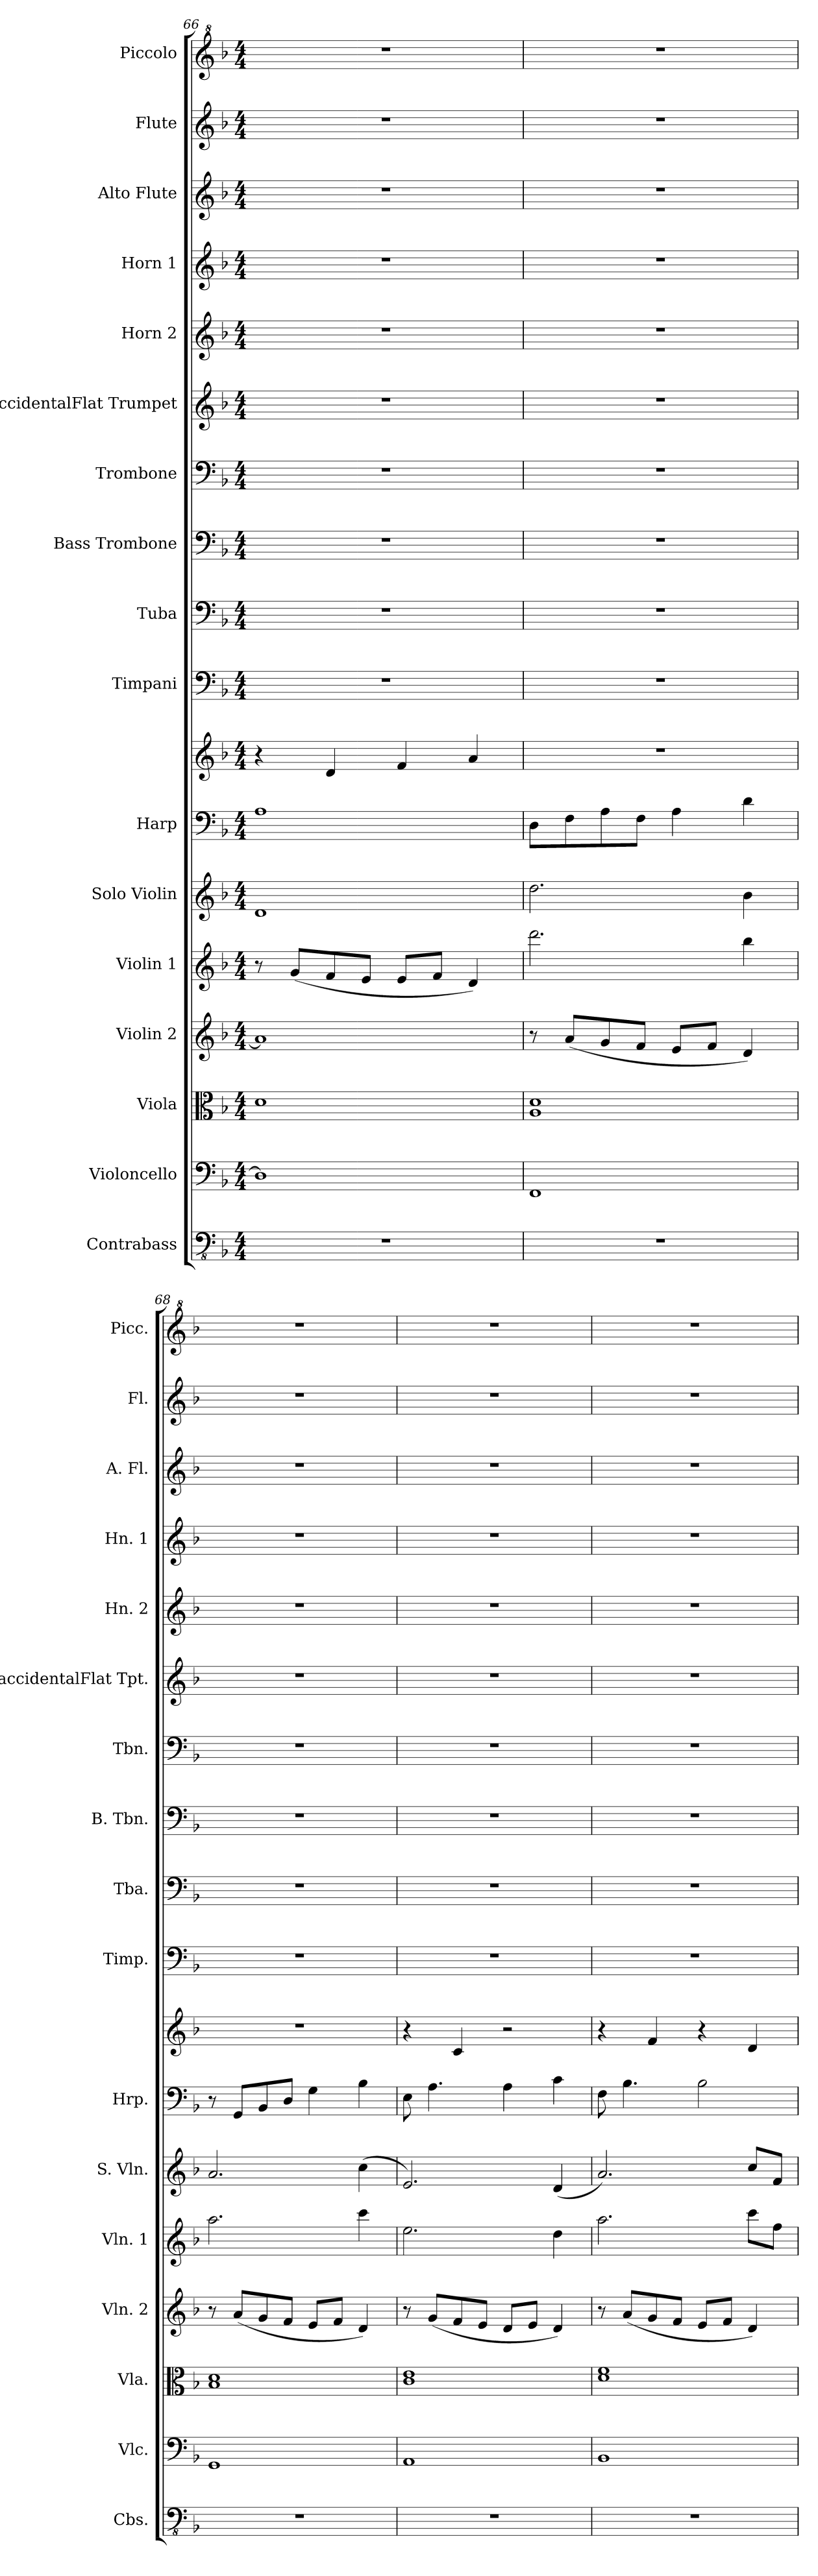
**kern	**kern	**kern	**kern	**kern	**kern	**kern	**kern	**kern	**kern	**kern	**kern	**kern	**kern	**kern	**kern	**kern	**kern
*part17	*part16	*part15	*part14	*part13	*part12	*part11	*part11	*part10	*part9	*part8	*part7	*part6	*part5	*part4	*part3	*part2	*part1
*staff18	*staff17	*staff16	*staff15	*staff14	*staff13	*staff12	*staff11	*staff10	*staff9	*staff8	*staff7	*staff6	*staff5	*staff4	*staff3	*staff2	*staff1
*I"Contrabass	*I"Violoncello	*I"Viola	*I"Violin 2	*I"Violin 1	*I"Solo Violin	*I"Harp	*	*I"Timpani	*I"Tuba	*I"Bass Trombone	*I"Trombone	*I"BaccidentalFlat Trumpet	*I"Horn 2	*I"Horn 1	*I"Alto Flute	*I"Flute	*I"Piccolo
*I'Cbs.	*I'Vlc.	*I'Vla.	*I'Vln. 2	*I'Vln. 1	*I'S. Vln.	*I'Hrp.	*	*I'Timp.	*I'Tba.	*I'B. Tbn.	*I'Tbn.	*I'BaccidentalFlat Tpt.	*I'Hn. 2	*I'Hn. 1	*I'A. Fl.	*I'Fl.	*I'Picc.
*clefFv4	*clefF4	*clefC3	*clefG2	*clefG2	*clefG2	*clefF4	*clefG2	*clefF4	*clefF4	*clefF4	*clefF4	*clefG2	*clefG2	*clefG2	*clefG2	*clefG2	*clefG^2
*	*	*	*	*	*	*	*	*	*	*	*	*ITrd1c2	*ITrd4c7	*ITrd4c7	*ITrd3c5	*	*ITrd-7c-12
*k[b-]	*k[b-]	*k[b-]	*k[b-]	*k[b-]	*k[b-]	*k[b-]	*k[b-]	*k[b-]	*k[b-]	*k[b-]	*k[b-]	*k[b-e-a-]	*k[b-e-]	*k[b-e-]	*k[]	*k[b-]	*k[b-]
*M4/4	*M4/4	*M4/4	*M4/4	*M4/4	*M4/4	*M4/4	*M4/4	*M4/4	*M4/4	*M4/4	*M4/4	*M4/4	*M4/4	*M4/4	*M4/4	*M4/4	*M4/4
=66	=66	=66	=66	=66	=66	=66	=66	=66	=66	=66	=66	=66	=66	=66	=66	=66	=66
1r	1D]	1d	1a]	8r	1d	1A	4r	1r	1r	1r	1r	1r	1r	1r	1r	1r	1r
.	.	.	.	(8g/L	.	.	.	.	.	.	.	.	.	.	.	.	.
.	.	.	.	8f/	.	.	4d/	.	.	.	.	.	.	.	.	.	.
.	.	.	.	8e/J	.	.	.	.	.	.	.	.	.	.	.	.	.
.	.	.	.	8e/L	.	.	4f/	.	.	.	.	.	.	.	.	.	.
.	.	.	.	8f/J	.	.	.	.	.	.	.	.	.	.	.	.	.
.	.	.	.	4d/)	.	.	4a/	.	.	.	.	.	.	.	.	.	.
=67	=67	=67	=67	=67	=67	=67	=67	=67	=67	=67	=67	=67	=67	=67	=67	=67	=67
1r	1FF	1A 1d	8r	2.ddd\	2.dd\	8D\L	1r	1r	1r	1r	1r	1r	1r	1r	1r	1r	1r
.	.	.	(8a/L	.	.	8F\	.	.	.	.	.	.	.	.	.	.	.
.	.	.	8g/	.	.	8A\	.	.	.	.	.	.	.	.	.	.	.
.	.	.	8f/J	.	.	8F\J	.	.	.	.	.	.	.	.	.	.	.
.	.	.	8e/L	.	.	4A\	.	.	.	.	.	.	.	.	.	.	.
.	.	.	8f/J	.	.	.	.	.	.	.	.	.	.	.	.	.	.
.	.	.	4d/)	4bb-\	4b-\	4d\	.	.	.	.	.	.	.	.	.	.	.
!!LO:PB:g=z
=68	=68	=68	=68	=68	=68	=68	=68	=68	=68	=68	=68	=68	=68	=68	=68	=68	=68
1r	1GG	1B- 1d	8r	2.aa\	2.a/	8r	1r	1r	1r	1r	1r	1r	1r	1r	1r	1r	1r
.	.	.	(8a/L	.	.	8GG/L	.	.	.	.	.	.	.	.	.	.	.
.	.	.	8g/	.	.	8BB-/	.	.	.	.	.	.	.	.	.	.	.
.	.	.	8f/J	.	.	8D/J	.	.	.	.	.	.	.	.	.	.	.
.	.	.	8e/L	.	.	4G\	.	.	.	.	.	.	.	.	.	.	.
.	.	.	8f/J	.	.	.	.	.	.	.	.	.	.	.	.	.	.
.	.	.	4d/)	4ccc\	(4cc\	4B-\	.	.	.	.	.	.	.	.	.	.	.
=69	=69	=69	=69	=69	=69	=69	=69	=69	=69	=69	=69	=69	=69	=69	=69	=69	=69
1r	1AA	1c 1e	8r	2.ee\	2.e/)	8E\	4r	1r	1r	1r	1r	1r	1r	1r	1r	1r	1r
.	.	.	(8g/L	.	.	4.A\	.	.	.	.	.	.	.	.	.	.	.
.	.	.	8f/	.	.	.	4c/	.	.	.	.	.	.	.	.	.	.
.	.	.	8e/J	.	.	.	.	.	.	.	.	.	.	.	.	.	.
.	.	.	8d/L	.	.	4A\	2r	.	.	.	.	.	.	.	.	.	.
.	.	.	8e/J	.	.	.	.	.	.	.	.	.	.	.	.	.	.
.	.	.	4d/)	4dd\	(4d/	4c\	.	.	.	.	.	.	.	.	.	.	.
=70	=70	=70	=70	=70	=70	=70	=70	=70	=70	=70	=70	=70	=70	=70	=70	=70	=70
1r	1BB-	1d 1f	8r	2.aa\	2.a/)	8F\	4r	1r	1r	1r	1r	1r	1r	1r	1r	1r	1r
.	.	.	(8a/L	.	.	4.B-\	.	.	.	.	.	.	.	.	.	.	.
.	.	.	8g/	.	.	.	4f/	.	.	.	.	.	.	.	.	.	.
.	.	.	8f/J	.	.	.	.	.	.	.	.	.	.	.	.	.	.
.	.	.	8e/L	.	.	2B-\	4r	.	.	.	.	.	.	.	.	.	.
.	.	.	8f/J	.	.	.	.	.	.	.	.	.	.	.	.	.	.
.	.	.	4d/)	8ccc\L	8cc/L	.	4d/	.	.	.	.	.	.	.	.	.	.
.	.	.	.	8ff\J	8f/J	.	.	.	.	.	.	.	.	.	.	.	.
=	=	=	=	=	=	=	=	=	=	=	=	=	=	=	=	=	=
*-	*-	*-	*-	*-	*-	*-	*-	*-	*-	*-	*-	*-	*-	*-	*-	*-	*-
